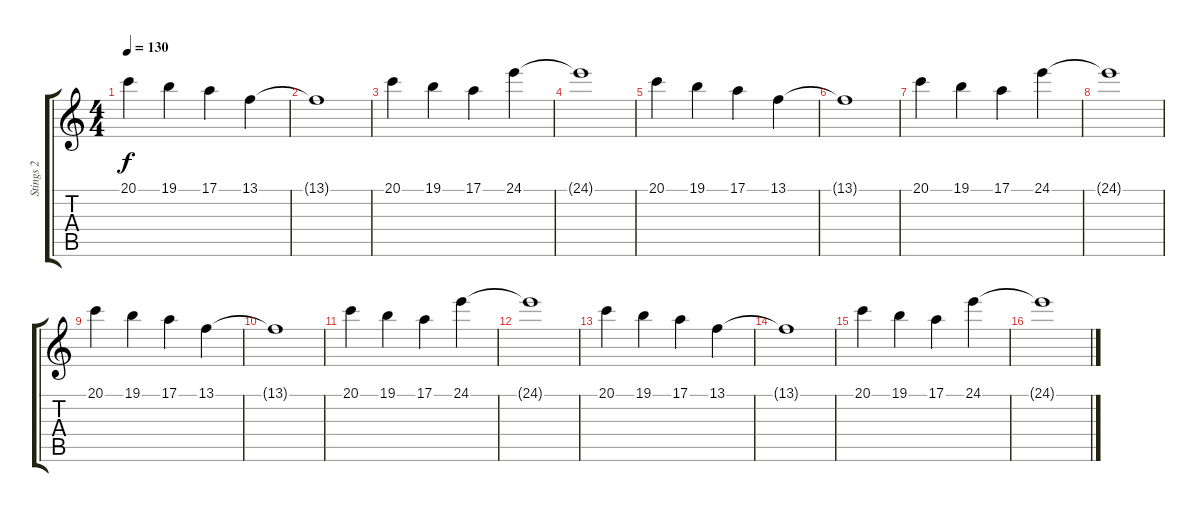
\track ("Stings 2" "Stings 2") {instrument stringensemble1}
\staff {score tabs}
\tuning (E4 B3 G3 D3 A2 E2) {hide}
\ts (4 4)
\tempo 130
\clef g2
\ks c
20.1.4{dy f} 19.1.4 17.1.4 13.1.4 |
13.1{t}.1 |
20.1.4 19.1.4 17.1.4 24.1.4 |
24.1{t}.1 |
20.1.4 19.1.4 17.1.4 13.1.4 |
13.1{t}.1 |
20.1.4 19.1.4 17.1.4 24.1.4 |
24.1{t}.1 |
20.1.4 19.1.4 17.1.4 13.1.4 |
13.1{t}.1 |
20.1.4 19.1.4 17.1.4 24.1.4 |
24.1{t}.1 |
20.1.4 19.1.4 17.1.4 13.1.4 |
13.1{t}.1 |
20.1.4 19.1.4 17.1.4 24.1.4 |
24.1{t}.1
